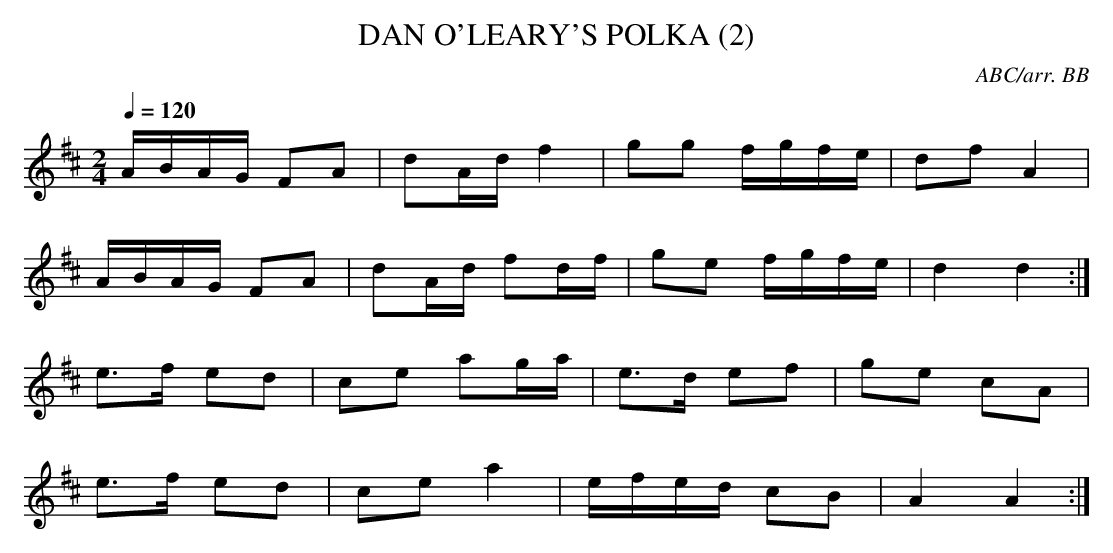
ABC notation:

X:1
T:DAN O'LEARY'S POLKA (2)
C:ABC/arr. BB
that way in JOL.
Q:1/4=120
L:1/8
M:2/4
K:D
A/B/A/G/ FA|dA/d/ f2|gg f/g/f/e/|df A2|
A/B/A/G/ FA|dA/d/ fd/f/|ge f/g/f/e/|d2 d2 :|
e>f ed|ce ag/a/|e>d ef|ge cA|
e>f ed|ce a2|e/f/e/d/ cB|A2 A2 :|
